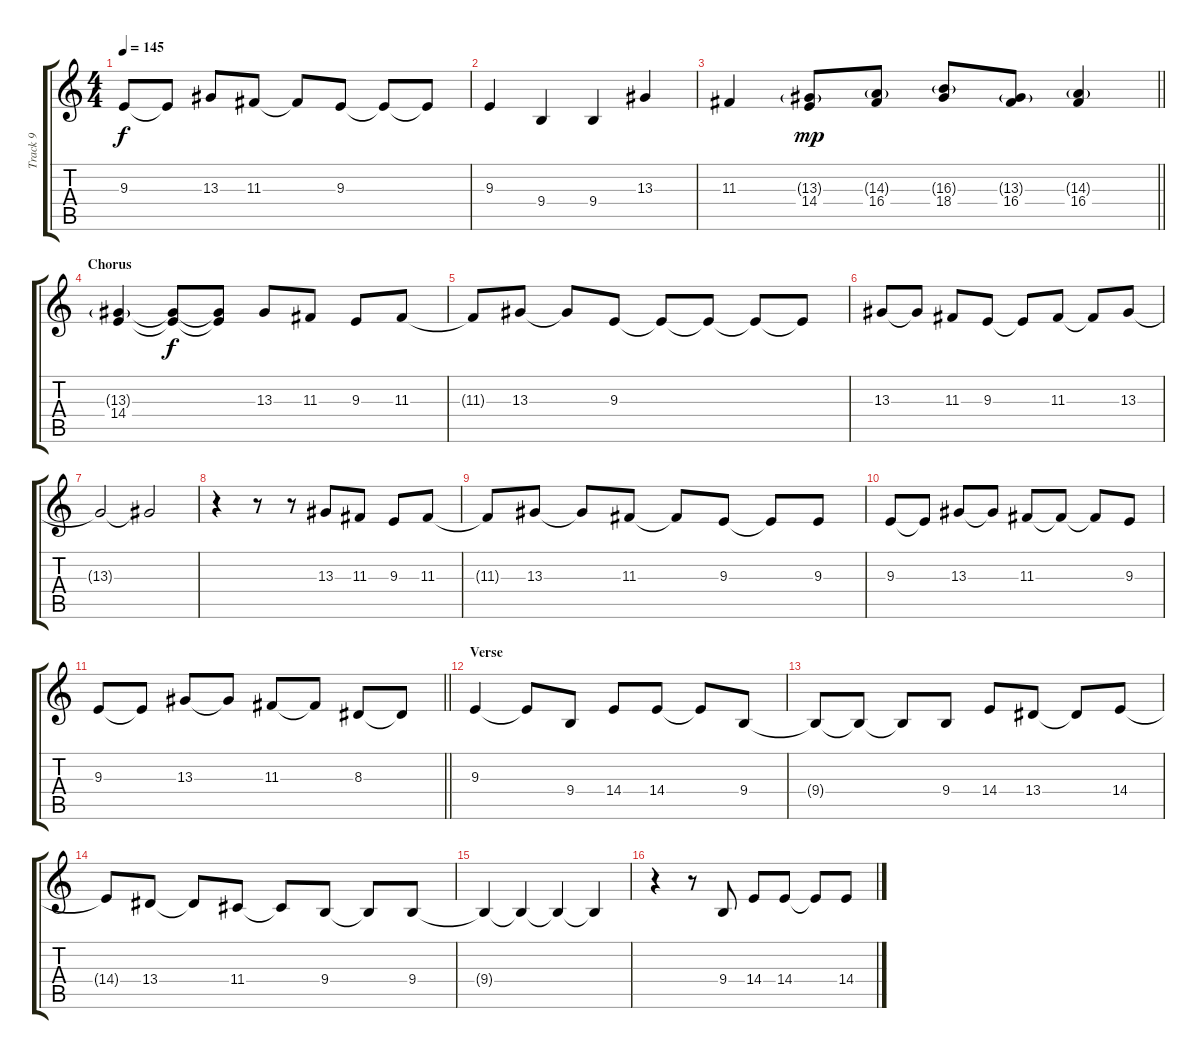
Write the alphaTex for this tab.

\track ("Track 9" "Track 9") {mute instrument clarinet}
\staff {score tabs}
\tuning (E4 B3 G3 D3 A2 E2) {hide}
\ts (4 4)
\tempo 145
\clef g2
\ks c
9.3.8{dy f} 9.3{t}.8 13.3.8 11.3.8 11.3{t}.8 9.3.8 9.3{t}.8 9.3{t}.8 |
9.3.4 9.4.4 9.4.4 13.3.4 |
\barLineRight lightlight
11.3.4 (13.3{g} 14.4).8{dy mp} (14.3{g} 16.4).8 (16.3{g} 18.4).8 (13.3{g} 16.4).8 (14.3{g} 16.4).4 |
\section ("" "Chorus")
(13.3{g} 14.4).4 (13.3{t} 14.4{t}).8{dy f} (13.3{t} 14.4{t}).8 13.3.8 11.3.8 9.3.8 11.3.8 |
11.3{t}.8 13.3.8 13.3{t}.8 9.3.8 9.3{t}.8 9.3{t}.8 9.3{t}.8 9.3{t}.8 |
13.3.8 13.3{t}.8 11.3.8 9.3.8 9.3{t}.8 11.3.8 11.3{t}.8 13.3.8 |
13.3{t}.2 13.3{t}.2 |
r.4 r.8 r.8 13.3.8 11.3.8 9.3.8 11.3.8 |
11.3{t}.8 13.3.8 13.3{t}.8 11.3.8 11.3{t}.8 9.3.8 9.3{t}.8 9.3.8 |
9.3.8 9.3{t}.8 13.3.8 13.3{t}.8 11.3.8 11.3{t}.8 11.3{t}.8 9.3.8 |
\barLineRight lightlight
9.3.8 9.3{t}.8 13.3.8 13.3{t}.8 11.3.8 11.3{t}.8 8.3.8 8.3{t}.8 |
\section ("" "Verse")
9.3.4 9.3{t}.8 9.4.8 14.4.8 14.4.8 14.4{t}.8 9.4.8 |
9.4{t}.8 9.4{t}.8 9.4{t}.8 9.4.8 14.4.8 13.4.8 13.4{t}.8 14.4.8 |
14.4{t}.8 13.4.8 13.4{t}.8 11.4.8 11.4{t}.8 9.4.8 9.4{t}.8 9.4.8 |
9.4{t}.4 9.4{t}.4 9.4{t}.4 9.4{t}.4 |
r.4 r.8 9.4.8 14.4.8 14.4.8 14.4{t}.8 14.4.8
